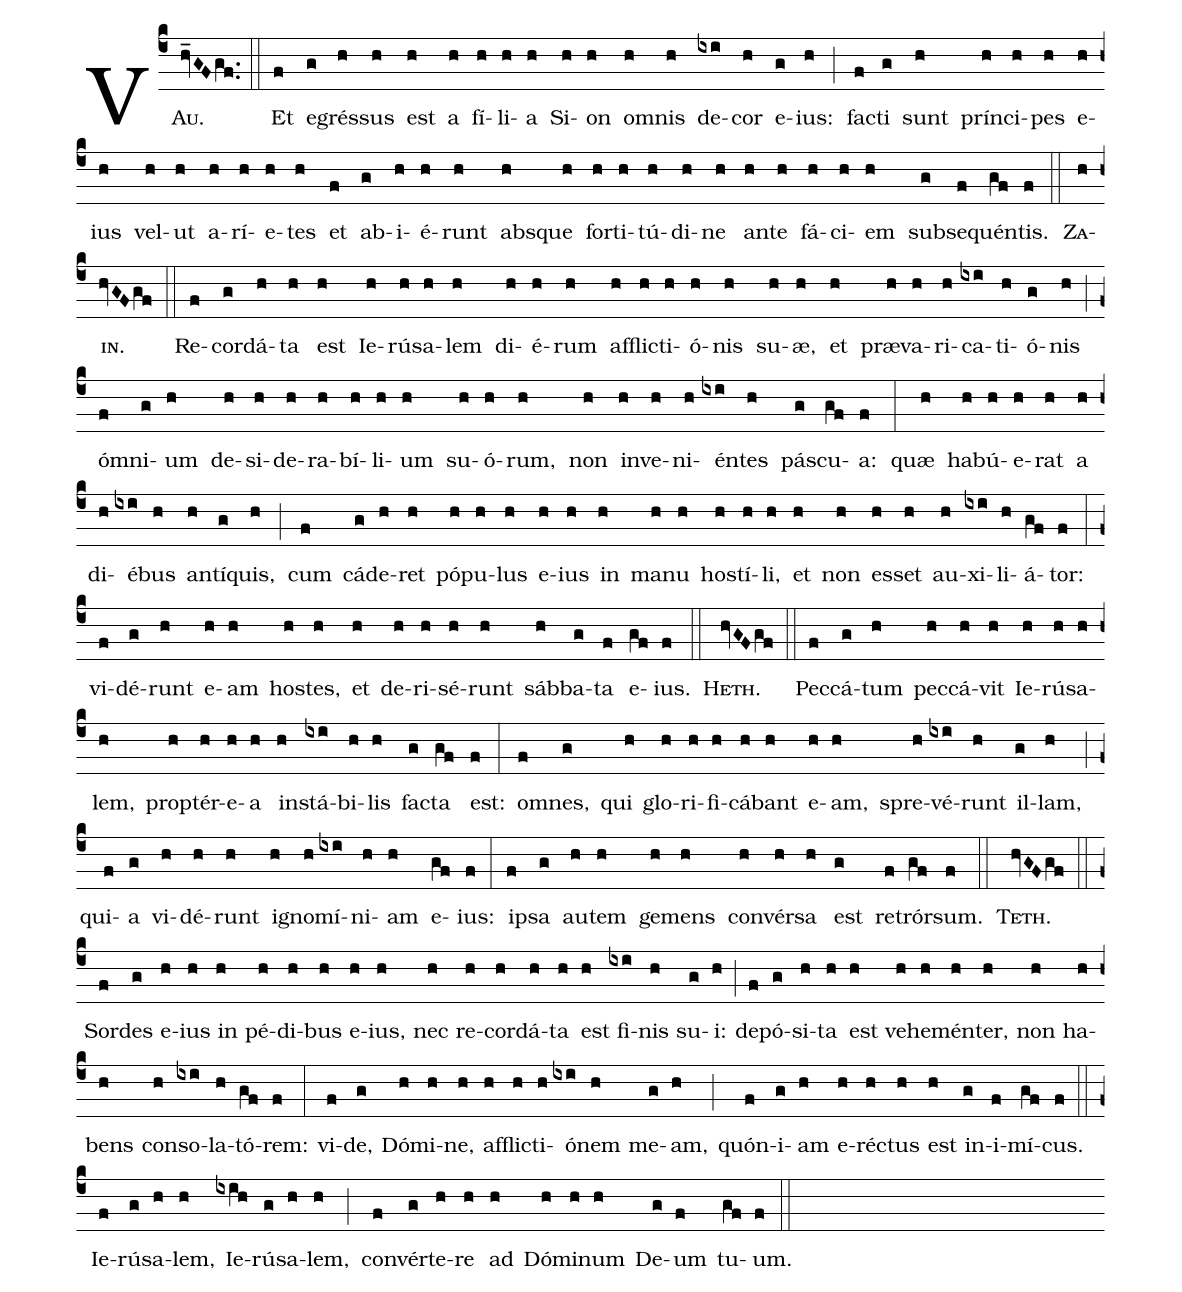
%%
(c4)
VA<sc>u.</sc>(hv_GFgf..) (::)
Et(f) e(g)grés(h)sus(h) est(h) a(h) fí(h)li(h)a(h) Si(h)on(h) om(h)nis(h) de(ixi)cor(h) e(g)ius:(h) (;)
fac(f)ti(g) sunt(h) prín(h)ci(h)pes(h) e(h)ius(h) vel(h)ut(h) a(h)rí(h)e(h)tes(h) et(f) ab(g)i(h)é(h)runt(h) abs(h)que(h) for(h)ti(h)tú(h)di(h)ne(h) an(h)te(h) fá(h)ci(h)em(h) sub(g)se(f)quén(gf)tis.(f) (::)
<sc>Za</sc>(h)<sc>in.</sc>(hvGFgf) (::)
Re(f)cor(g)dá(h)ta(h) est(h) Ie(h)rú(h)sa(h)lem(h) di(h)é(h)rum(h) af(h)flic(h)ti(h)ó(h)nis(h) su(h)æ,(h) et(h) præ(h)va(h)ri(h)ca(ixi)ti(h)ó(g)nis(h) (;)
óm(f)ni(g)um(h) de(h)si(h)de(h)ra(h)bí(h)li(h)um(h) su(h)ó(h)rum,(h) non(h) in(h)ve(h)ni(h)én(ixi)tes(h) pás(g)cu(gf)a:(f) (:)
quæ(h) ha(h)bú(h)e(h)rat(h) a(h) di(h)é(ixi)bus(h) an(h)tí(g)quis,(h) (;)
cum(f) cá(g)de(h)ret(h) pó(h)pu(h)lus(h) e(h)ius(h) in(h) ma(h)nu(h) hos(h)tí(h)li,(h) et(h) non(h) es(h)set(h) au(h)xi(ixi)li(h)á(gf)tor:(f) (:)
vi(f)dé(g)runt(h) e(h)am(h) hos(h)tes,(h) et(h) de(h)ri(h)sé(h)runt(h) sáb(h)ba(g)ta(f) e(gf)ius.(f) (::)
<sc>Heth.</sc>(hvGFgf) (::)
Pec(f)cá(g)tum(h) pec(h)cá(h)vit(h) Ie(h)rú(h)sa(h)lem,(h) prop(h)tér(h)e(h)a(h) in(h)stá(ixi)bi(h)lis(h) fac(g)ta(gf) est:(f) (:)
om(f)nes,(g) qui(h) glo(h)ri(h)fi(h)cá(h)bant(h) e(h)am,(h) spre(h)vé(ixi)runt(h) il(g)lam,(h) (;)
qui(f)a(g) vi(h)dé(h)runt(h) i(h)gno(h)mí(ixi)ni(h)am(h) e(gf)ius:(f) (:)
ip(f)sa(g) au(h)tem(h) ge(h)mens(h) con(h)vér(h)sa(h) est(g) re(f)trór(gf)sum.(f) (::)
<sc>Teth.</sc>(hvGFgf) (::)
Sor(f)des(g) e(h)ius(h) in(h) pé(h)di(h)bus(h) e(h)ius,(h) nec(h) re(h)cor(h)dá(h)ta(h) est(h) fi(ixi)nis(h) su(g)i:(h) (;)
de(f)pó(g)si(h)ta(h) est(h) ve(h)he(h)mén(h)ter,(h) non(h) ha(h)bens(h) con(h)so(ixi)la(h)tó(gf)rem:(f) (:)
vi(f)de,(g) Dó(h)mi(h)ne,(h) af(h)flic(h)ti(h)ó(ixi)nem(h) me(g)am,(h) (;)
quón(f)i(g)am(h) e(h)réc(h)tus(h) est(h) in(g)i(f)mí(gf)cus.(f) (::)
Ie(f)rú(g)sa(h)lem,(h) Ie(ixih)rú(g)sa(h)lem,(h) (;)
con(f)vér(g)te(h)re(h) ad(h) Dó(h)mi(h)num(h) De(g)um(f) tu(gf)um.(f) (::)
